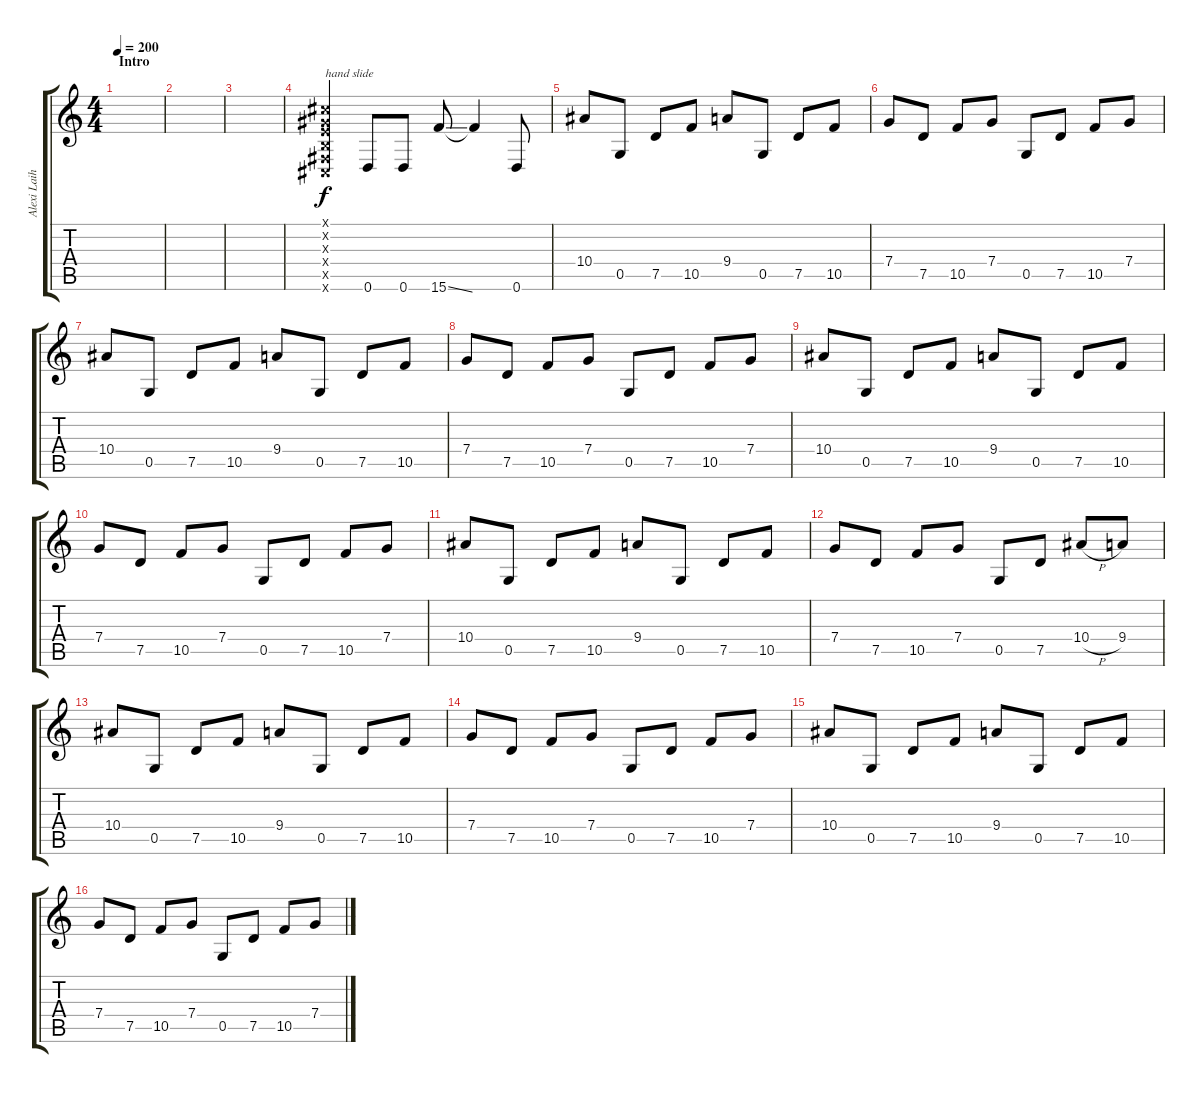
\track ("Alexi Laiho" "Alexi Laih") {instrument distortionguitar}
\staff {score tabs}
\tuning (D4 A3 F3 C3 G2 D2) {hide}
\ts (4 4)
\section ("" "Intro")
\tempo 200
\clef g2
\ks c
|
|
|
(-1.1{x} -1.2{x} -1.3{x} -1.4{x} -1.5{x} -1.6{x}).4{txt "hand slide"} 0.6.8 0.6.8 15.6{ss}.8 15.6{t}.4 0.6.8 |
10.4.8 0.5.8 7.5.8 10.5.8 9.4.8 0.5.8 7.5.8 10.5.8 |
7.4.8 7.5.8 10.5.8 7.4.8 0.5.8 7.5.8 10.5.8 7.4.8 |
10.4.8 0.5.8 7.5.8 10.5.8 9.4.8 0.5.8 7.5.8 10.5.8 |
7.4.8 7.5.8 10.5.8 7.4.8 0.5.8 7.5.8 10.5.8 7.4.8 |
10.4.8 0.5.8 7.5.8 10.5.8 9.4.8 0.5.8 7.5.8 10.5.8 |
7.4.8 7.5.8 10.5.8 7.4.8 0.5.8 7.5.8 10.5.8 7.4.8 |
10.4.8 0.5.8 7.5.8 10.5.8 9.4.8 0.5.8 7.5.8 10.5.8 |
7.4.8 7.5.8 10.5.8 7.4.8 0.5.8 7.5.8 10.4{h}.8 9.4.8 |
10.4.8 0.5.8 7.5.8 10.5.8 9.4.8 0.5.8 7.5.8 10.5.8 |
7.4.8 7.5.8 10.5.8 7.4.8 0.5.8 7.5.8 10.5.8 7.4.8 |
10.4.8 0.5.8 7.5.8 10.5.8 9.4.8 0.5.8 7.5.8 10.5.8 |
7.4.8 7.5.8 10.5.8 7.4.8 0.5.8 7.5.8 10.5.8 7.4.8
